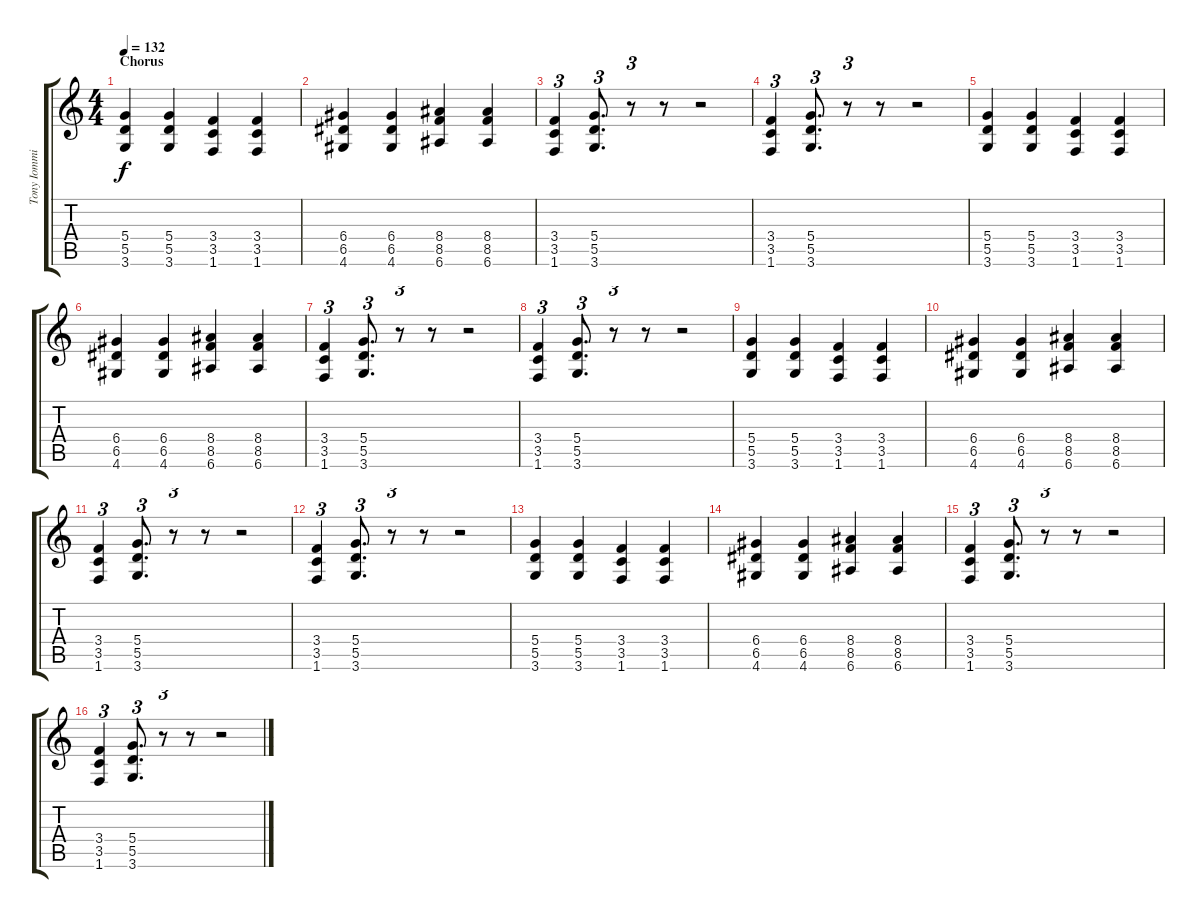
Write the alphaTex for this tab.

\track ("Tony Iommi " "Tony Iommi") {instrument distortionguitar}
\staff {score tabs}
\tuning (E4 B3 G3 D3 A2 E2) {hide}
\ts (4 4)
\section ("" "Chorus")
\tempo 132
\clef g2
\ks c
(5.4 5.5 3.6).4{dy f} (5.4 5.5 3.6).4 (3.4 3.5 1.6).4 (3.4 3.5 1.6).4 |
(6.4 6.5 4.6).4 (6.4 6.5 4.6).4 (8.4 8.5 6.6).4 (8.4 8.5 6.6).4 |
(3.4 3.5 1.6).4{tu (3 2)} (5.4 5.5 3.6).8{d tu (3 2)} r.8{tu (3 2)} r.8 r.2 |
(3.4 3.5 1.6).4{tu (3 2)} (5.4 5.5 3.6).8{d tu (3 2)} r.8{tu (3 2)} r.8 r.2 |
(5.4 5.5 3.6).4 (5.4 5.5 3.6).4 (3.4 3.5 1.6).4 (3.4 3.5 1.6).4 |
(6.4 6.5 4.6).4 (6.4 6.5 4.6).4 (8.4 8.5 6.6).4 (8.4 8.5 6.6).4 |
(3.4 3.5 1.6).4{tu (3 2)} (5.4 5.5 3.6).8{d tu (3 2)} r.8{tu (3 2)} r.8 r.2 |
(3.4 3.5 1.6).4{tu (3 2)} (5.4 5.5 3.6).8{d tu (3 2)} r.8{tu (3 2)} r.8 r.2 |
(5.4 5.5 3.6).4 (5.4 5.5 3.6).4 (3.4 3.5 1.6).4 (3.4 3.5 1.6).4 |
(6.4 6.5 4.6).4 (6.4 6.5 4.6).4 (8.4 8.5 6.6).4 (8.4 8.5 6.6).4 |
(3.4 3.5 1.6).4{tu (3 2)} (5.4 5.5 3.6).8{d tu (3 2)} r.8{tu (3 2)} r.8 r.2 |
(3.4 3.5 1.6).4{tu (3 2)} (5.4 5.5 3.6).8{d tu (3 2)} r.8{tu (3 2)} r.8 r.2 |
(5.4 5.5 3.6).4{volume 0} (5.4 5.5 3.6).4 (3.4 3.5 1.6).4 (3.4 3.5 1.6).4 |
(6.4 6.5 4.6).4 (6.4 6.5 4.6).4 (8.4 8.5 6.6).4 (8.4 8.5 6.6).4 |
(3.4 3.5 1.6).4{tu (3 2)} (5.4 5.5 3.6).8{d tu (3 2)} r.8{tu (3 2)} r.8 r.2 |
(3.4 3.5 1.6).4{tu (3 2)} (5.4 5.5 3.6).8{d tu (3 2)} r.8{tu (3 2)} r.8 r.2
